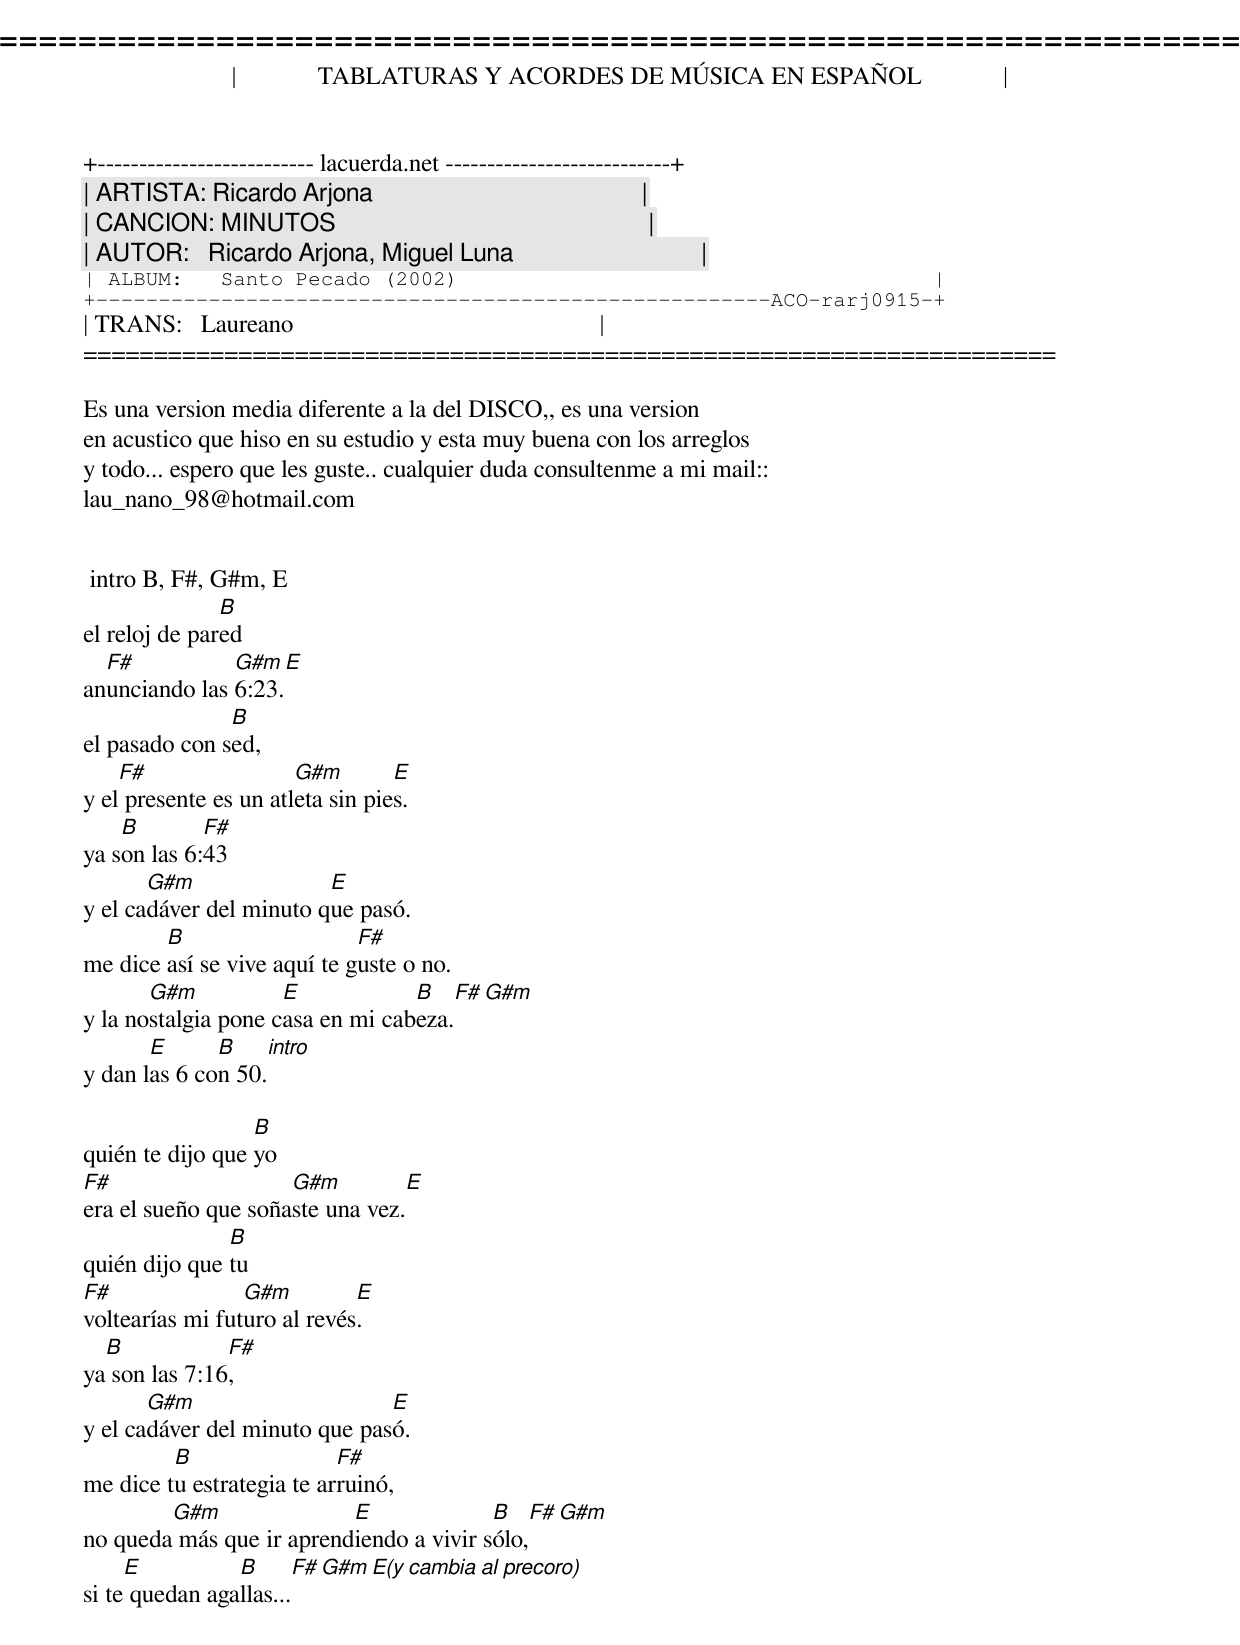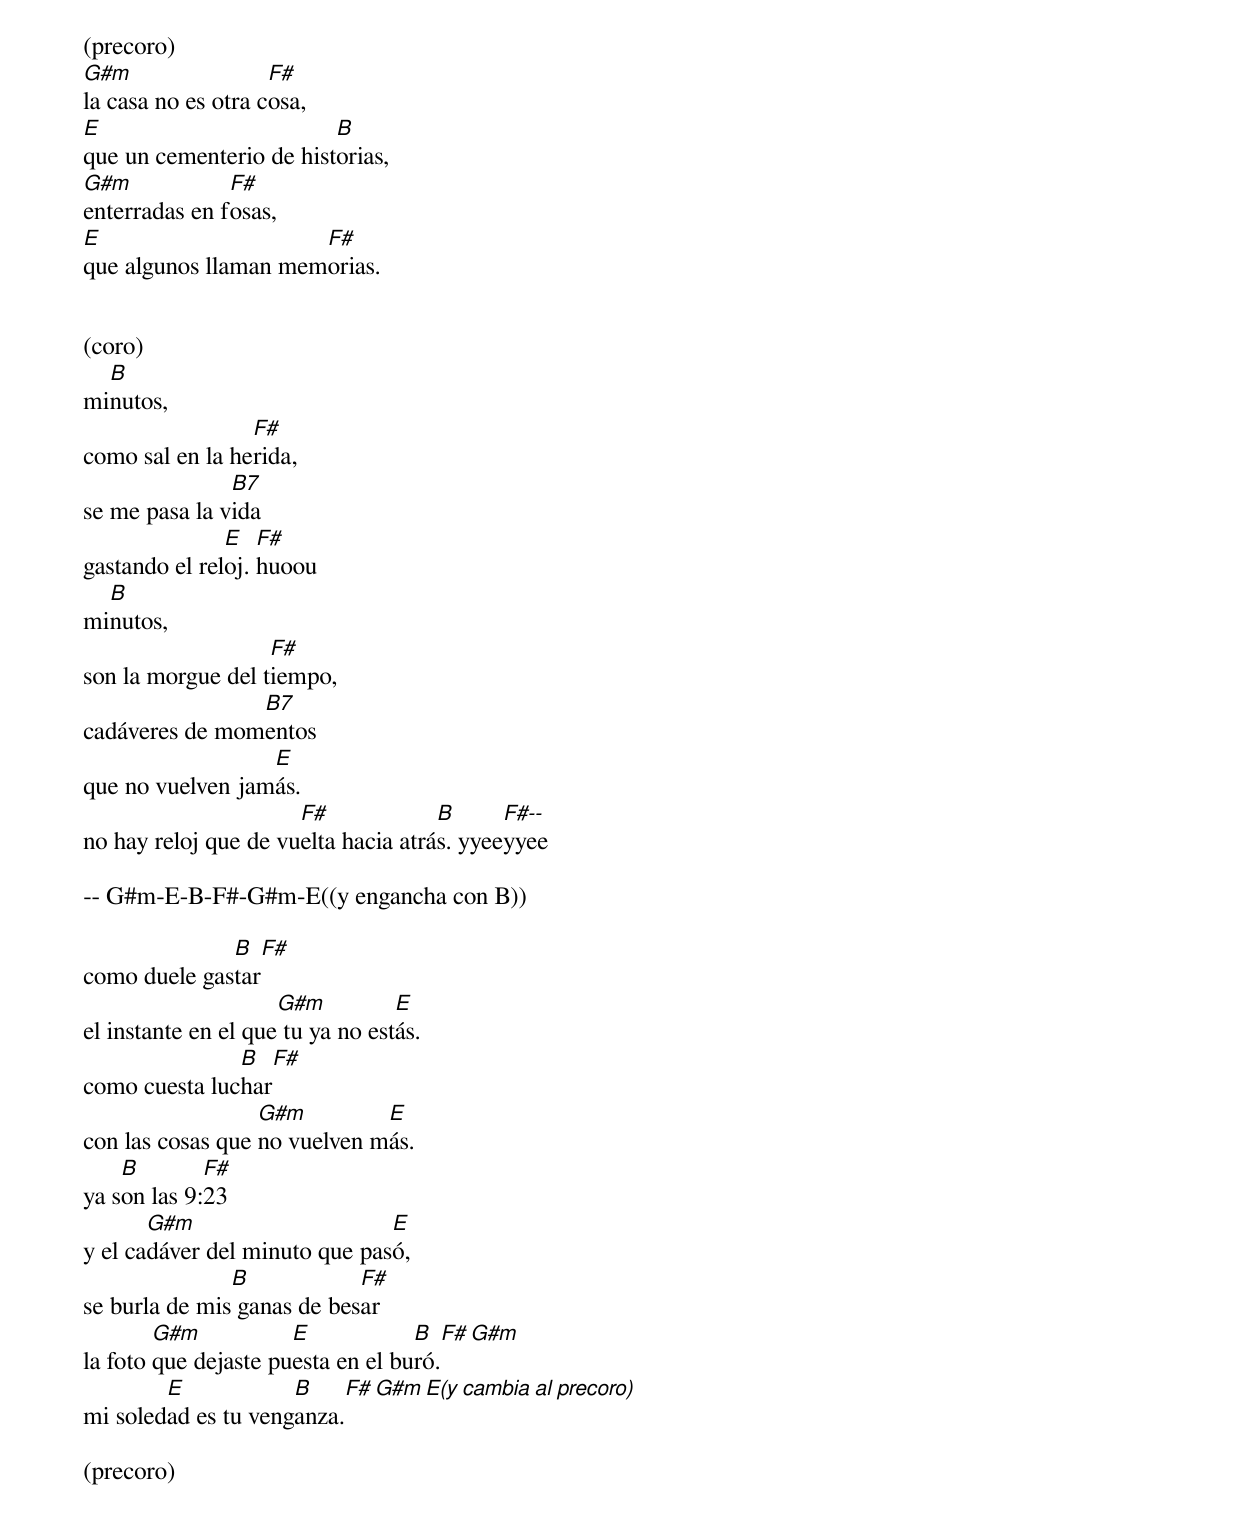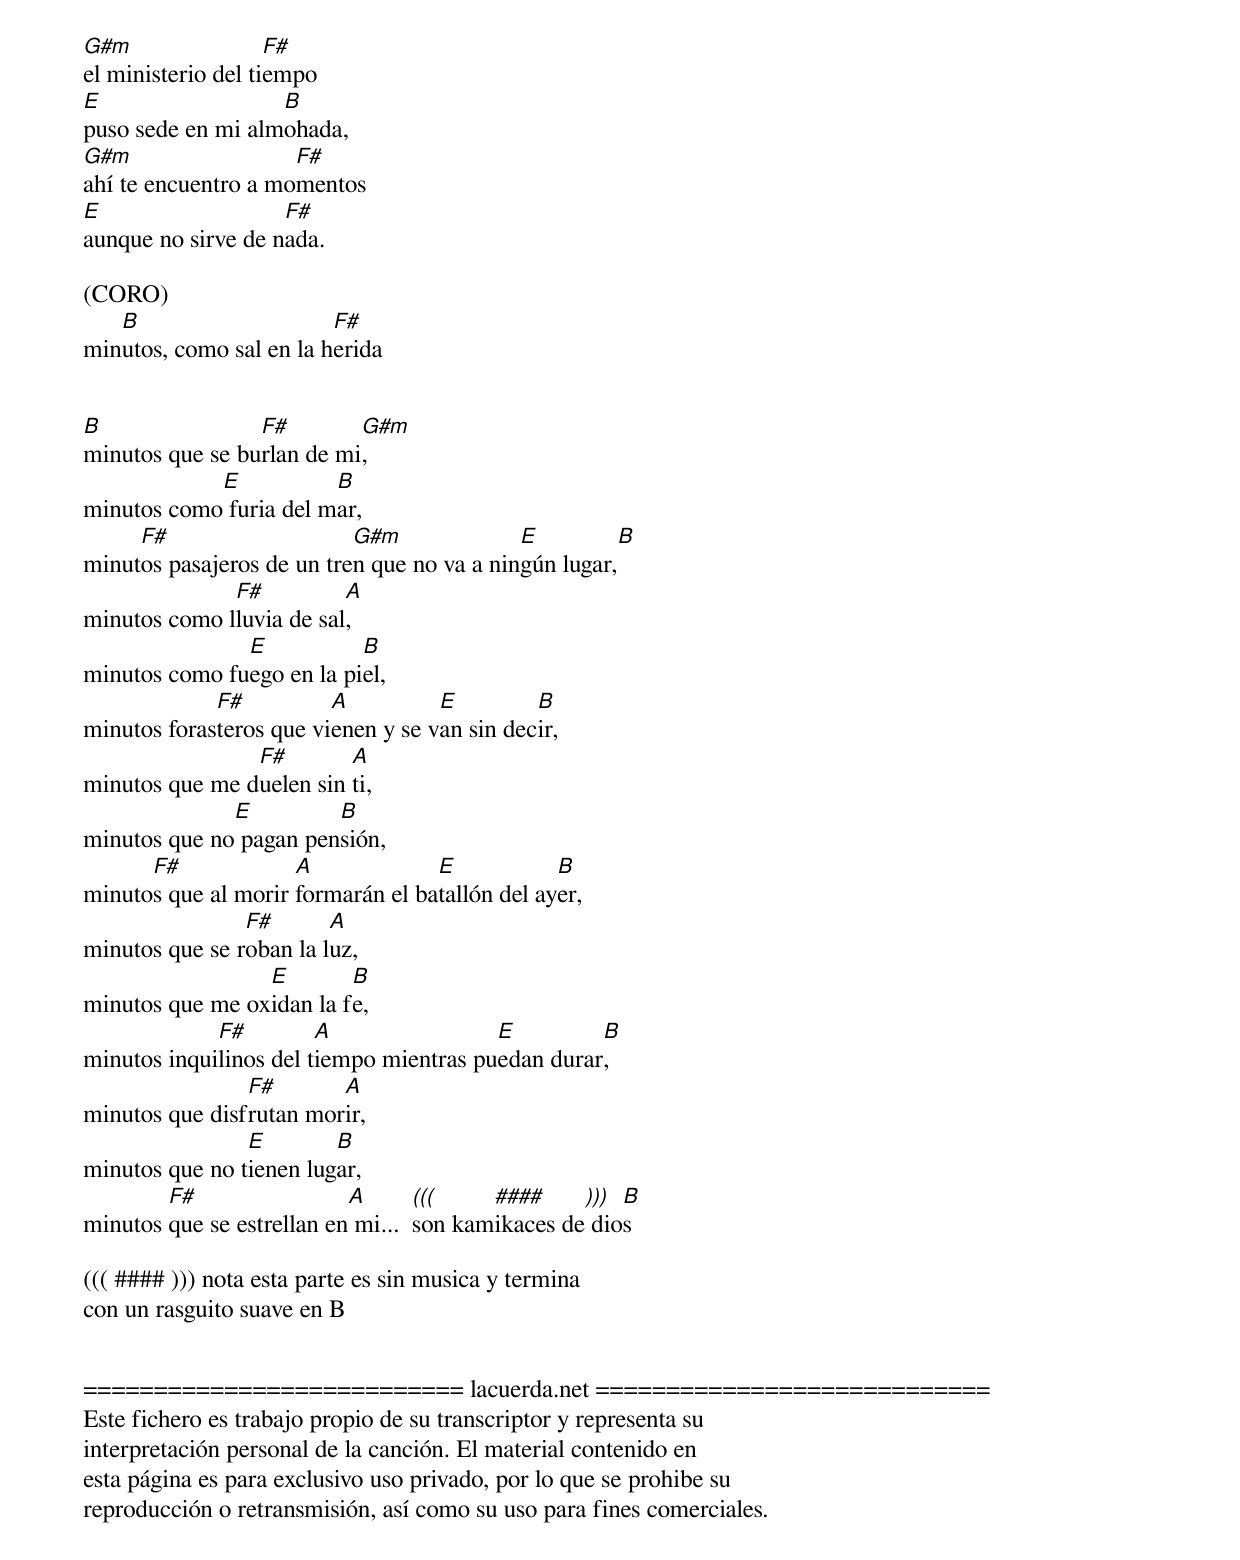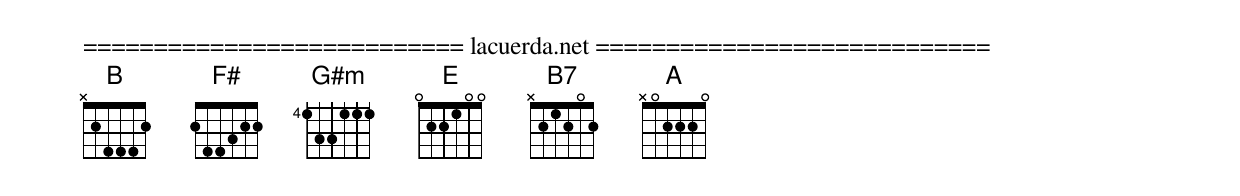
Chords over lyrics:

=====================================================================
|             TABLATURAS Y ACORDES DE MÚSICA EN ESPAÑOL             |
+-------------------------- lacuerda.net ---------------------------+
| ARTISTA: Ricardo Arjona                                           |
| CANCION: MINUTOS                                                  |
| AUTOR:   Ricardo Arjona, Miguel Luna                              |
| ALBUM:   Santo Pecado (2002)                                      |
+------------------------------------------------------ACO-rarj0915-+
| TRANS:   Laureano                                                 |
=====================================================================

Es una version media diferente a la del DISCO,, es una version
en acustico que hiso en su estudio y esta muy buena con los arreglos
y todo... espero que les guste.. cualquier duda consultenme a mi mail::
lau_nano_98@hotmail.com


 intro B, F#, G#m, E
               B
el reloj de pared
  F#           G#m   E
anunciando las 6:23.
               B
el pasado con sed,
    F#                 G#m        E
y el presente es un atleta sin pies.
    B        F#
ya son las 6:43
       G#m               E
y el cadáver del minuto que pasó.
        B                    F#
me dice así se vive aquí te guste o no.
       G#m           E            B    F# G#m
y la nostalgia pone casa en mi cabeza.
       E      B    intro
y dan las 6 con 50.

                  B
quién te dijo que yo
F#                   G#m         E
era el sueño que soñaste una vez.
               B
quién dijo que tu
F#               G#m         E
voltearías mi futuro al revés.
  B            F#
ya son las 7:16,
       G#m                     E
y el cadáver del minuto que pasó.
         B                 F#
me dice tu estrategia te arruinó,
        G#m               E              B     F#  G#m
no queda más que ir aprendiendo a vivir sólo,
     E          B        F# G#m E(y cambia al precoro)
si te quedan agallas...


(precoro)
G#m                 F#
la casa no es otra cosa,
E                        B
que un cementerio de historias,
G#m            F#
enterradas en fosas,
E                     F#
que algunos llaman memorias.


(coro)
  B
minutos,
                 F#
como sal en la herida,
               B7
se me pasa la vida
               E   F#
gastando el reloj. huoou
  B
minutos,
                   F#
son la morgue del tiempo,
                B7
cadáveres de momentos
                  E
que no vuelven jamás.
                      F#             B      F#--
no hay reloj que de vuelta hacia atrás. yyeeyyee

-- G#m-E-B-F#-G#m-E((y engancha con B))

              B     F#
como duele gastar
                     G#m          E
el instante en el que tu ya no estás.
               B     F#
como cuesta luchar
                  G#m         E
con las cosas que no vuelven más.
    B        F#
ya son las 9:23
       G#m                     E
y el cadáver del minuto que pasó,
               B            F#
se burla de mis ganas de besar
        G#m           E            B   F#  G#m
la foto que dejaste puesta en el buró.
        E            B      F# G#m E(y cambia al precoro)
mi soledad es tu venganza.

(precoro)
G#m                 F#
el ministerio del tiempo
E                  B
puso sede en mi almohada,
G#m                  F#
ahí te encuentro a momentos
E                   F#
aunque no sirve de nada.

(CORO)
   B                     F#
minutos, como sal en la herida


B                F#        G#m
minutos que se burlan de mi,
            E           B
minutos como furia del mar,
     F#                    G#m              E         B
minutos pasajeros de un tren que no va a ningún lugar,
              F#          A
minutos como lluvia de sal,
               E           B
minutos como fuego en la piel,
             F#          A          E         B
minutos forasteros que vienen y se van sin decir,
                F#        A
minutos que me duelen sin ti,
              E         B
minutos que no pagan pensión,
      F#             A             E            B
minutos que al morir formarán el batallón del ayer,
                F#       A
minutos que se roban la luz,
                 E        B
minutos que me oxidan la fe,
             F#         A                E         B
minutos inquilinos del tiempo mientras puedan durar,
                F#       A
minutos que disfrutan morir,
                E        B
minutos que no tienen lugar,
        F#                 A       (((    ####     ))) B
minutos que se estrellan en mi...  son kamikaces de dios

((( #### ))) nota esta parte es sin musica y termina
con un rasguito suave en B


=========================== lacuerda.net ============================
Este fichero es trabajo propio de su transcriptor y representa su
interpretación personal de la canción. El material contenido en
esta página es para exclusivo uso privado, por lo que se prohibe su
reproducción o retransmisión, así como su uso para fines comerciales.
=========================== lacuerda.net ============================
